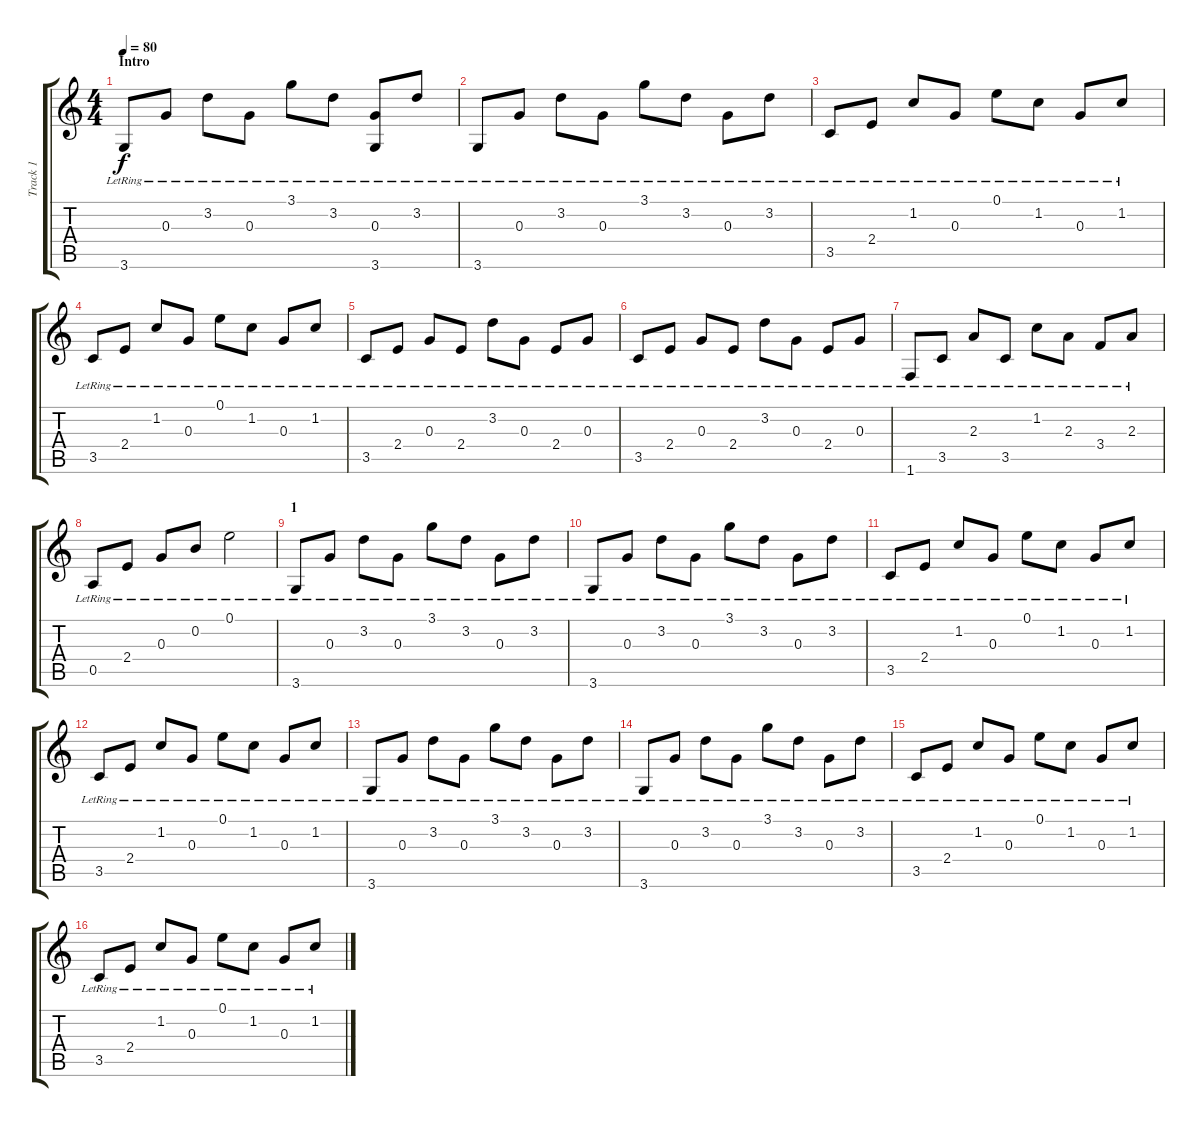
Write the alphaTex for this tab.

\track ("Track 1" "Track 1") {instrument acousticguitarsteel}
\staff {score tabs}
\tuning (E4 B3 G3 D3 A2 E2) {hide}
\ts (4 4)
\section ("" "Intro")
\tempo 80
\clef g2
\ks c
3.6{lr}.8{dy f instrument acousticguitarsteel} 0.3{lr}.8 3.2{lr}.8 0.3{lr}.8 3.1{lr}.8 3.2{lr}.8 (0.3{lr} 3.6).8 3.2{lr}.8 |
3.6{lr}.8 0.3{lr}.8 3.2{lr}.8 0.3{lr}.8 3.1{lr}.8 3.2{lr}.8 0.3{lr}.8 3.2{lr}.8 |
3.5{lr}.8 2.4{lr}.8 1.2{lr}.8 0.3{lr}.8 0.1{lr}.8 1.2{lr}.8 0.3{lr}.8 1.2{lr}.8 |
3.5{lr}.8 2.4{lr}.8 1.2{lr}.8 0.3{lr}.8 0.1{lr}.8 1.2{lr}.8 0.3{lr}.8 1.2{lr}.8 |
3.5{lr}.8 2.4{lr}.8 0.3{lr}.8 2.4{lr}.8 3.2{lr}.8 0.3{lr}.8 2.4{lr}.8 0.3{lr}.8 |
3.5{lr}.8 2.4{lr}.8 0.3{lr}.8 2.4{lr}.8 3.2{lr}.8 0.3{lr}.8 2.4{lr}.8 0.3{lr}.8 |
1.6{lr}.8 3.5{lr}.8 2.3{lr}.8 3.5{lr}.8 1.2{lr}.8 2.3{lr}.8 3.4{lr}.8 2.3{lr}.8 |
0.5{lr}.8 2.4{lr}.8 0.3{lr}.8 0.2{lr}.8 0.1{lr}.2 |
\section ("" "1")
3.6{lr}.8 0.3{lr}.8 3.2{lr}.8 0.3{lr}.8 3.1{lr}.8 3.2{lr}.8 0.3{lr}.8 3.2{lr}.8 |
3.6{lr}.8 0.3{lr}.8 3.2{lr}.8 0.3{lr}.8 3.1{lr}.8 3.2{lr}.8 0.3{lr}.8 3.2{lr}.8 |
3.5{lr}.8 2.4{lr}.8 1.2{lr}.8 0.3{lr}.8 0.1{lr}.8 1.2{lr}.8 0.3{lr}.8 1.2{lr}.8 |
3.5{lr}.8 2.4{lr}.8 1.2{lr}.8 0.3{lr}.8 0.1{lr}.8 1.2{lr}.8 0.3{lr}.8 1.2{lr}.8 |
3.6{lr}.8 0.3{lr}.8 3.2{lr}.8 0.3{lr}.8 3.1{lr}.8 3.2{lr}.8 0.3{lr}.8 3.2{lr}.8 |
3.6{lr}.8 0.3{lr}.8 3.2{lr}.8 0.3{lr}.8 3.1{lr}.8 3.2{lr}.8 0.3{lr}.8 3.2{lr}.8 |
3.5{lr}.8 2.4{lr}.8 1.2{lr}.8 0.3{lr}.8 0.1{lr}.8 1.2{lr}.8 0.3{lr}.8 1.2{lr}.8 |
3.5{lr}.8 2.4{lr}.8 1.2{lr}.8 0.3{lr}.8 0.1{lr}.8 1.2{lr}.8 0.3{lr}.8 1.2{lr}.8
